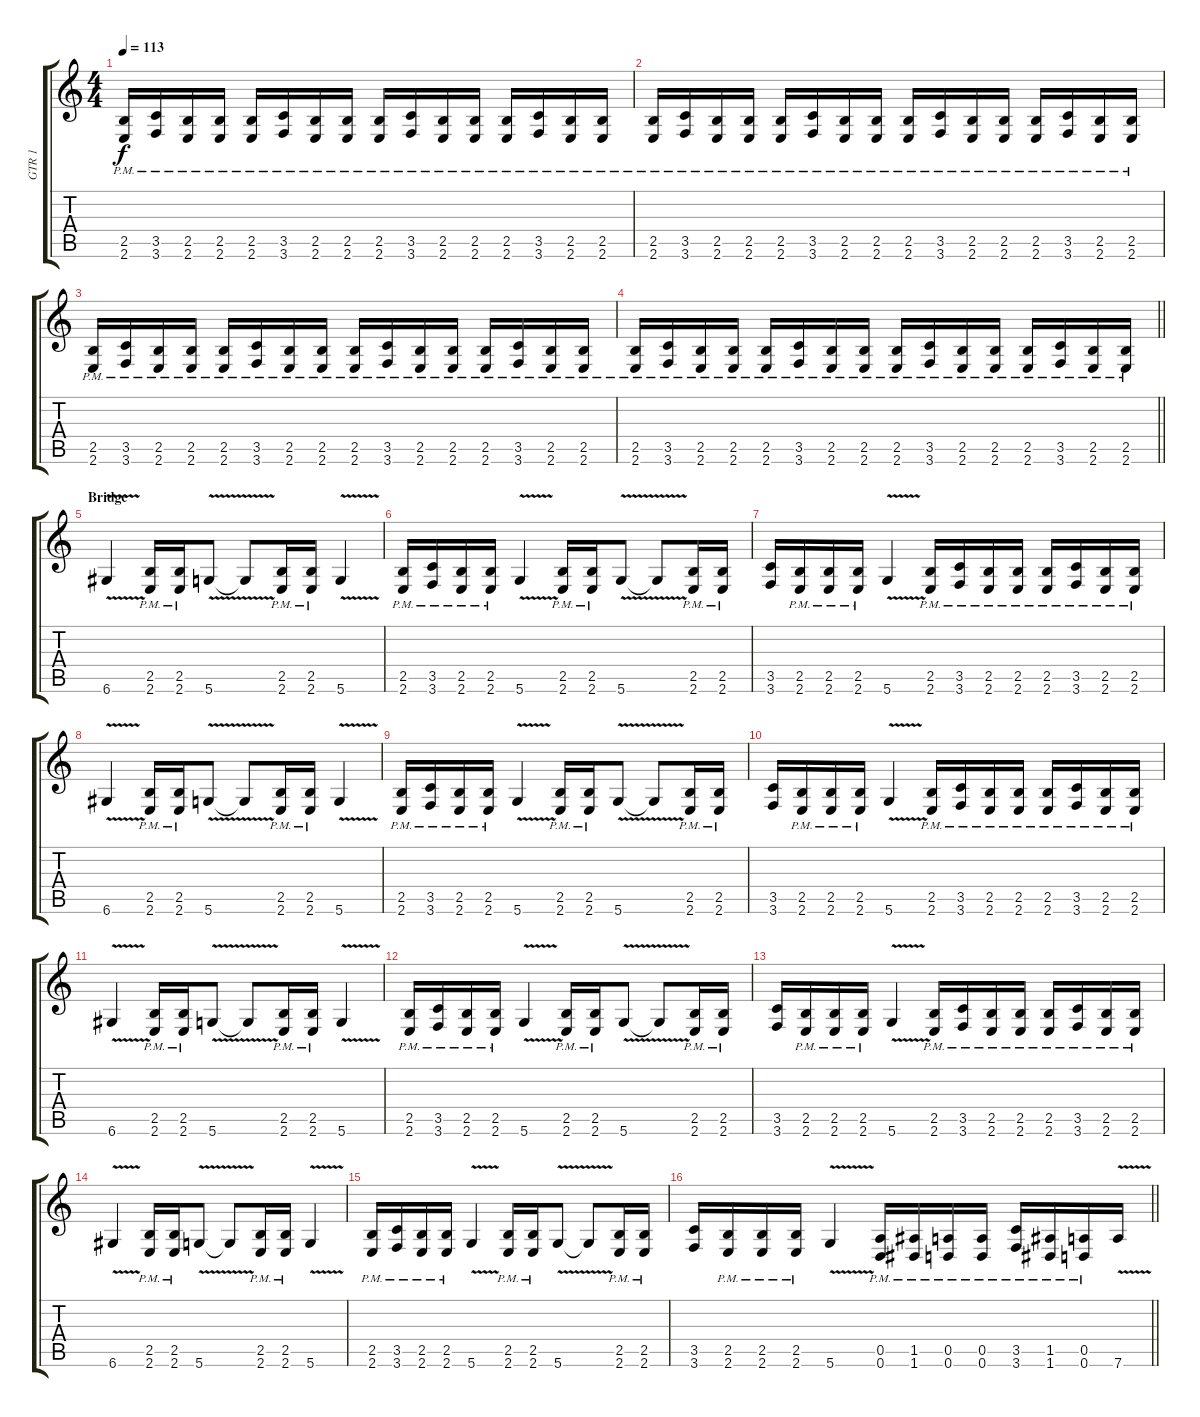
\track ("GTR 1" "GTR 1") {instrument distortionguitar}
\staff {score tabs}
\tuning (E4 B3 G3 D3 A2 D2) {hide}
\ts (4 4)
\tempo 113
\clef g2
\ks c
(2.5{pm} 2.6{pm}).16{dy f} (3.5{pm} 3.6{pm}).16 (2.5{pm} 2.6{pm}).16 (2.5{pm} 2.6{pm}).16 (2.5{pm} 2.6{pm}).16 (3.5{pm} 3.6{pm}).16 (2.5{pm} 2.6{pm}).16 (2.5{pm} 2.6{pm}).16 (2.5{pm} 2.6{pm}).16 (3.5{pm} 3.6{pm}).16 (2.5{pm} 2.6{pm}).16 (2.5{pm} 2.6{pm}).16 (2.5{pm} 2.6{pm}).16 (3.5{pm} 3.6{pm}).16 (2.5{pm} 2.6{pm}).16 (2.5{pm} 2.6{pm}).16 |
(2.5{pm} 2.6{pm}).16 (3.5{pm} 3.6{pm}).16 (2.5{pm} 2.6{pm}).16 (2.5{pm} 2.6{pm}).16 (2.5{pm} 2.6{pm}).16 (3.5{pm} 3.6{pm}).16 (2.5{pm} 2.6{pm}).16 (2.5{pm} 2.6{pm}).16 (2.5{pm} 2.6{pm}).16 (3.5{pm} 3.6{pm}).16 (2.5{pm} 2.6{pm}).16 (2.5{pm} 2.6{pm}).16 (2.5{pm} 2.6{pm}).16 (3.5{pm} 3.6{pm}).16 (2.5{pm} 2.6{pm}).16 (2.5{pm} 2.6{pm}).16 |
(2.5{pm} 2.6{pm}).16 (3.5{pm} 3.6{pm}).16 (2.5{pm} 2.6{pm}).16 (2.5{pm} 2.6{pm}).16 (2.5{pm} 2.6{pm}).16 (3.5{pm} 3.6{pm}).16 (2.5{pm} 2.6{pm}).16 (2.5{pm} 2.6{pm}).16 (2.5{pm} 2.6{pm}).16 (3.5{pm} 3.6{pm}).16 (2.5{pm} 2.6{pm}).16 (2.5{pm} 2.6{pm}).16 (2.5{pm} 2.6{pm}).16 (3.5{pm} 3.6{pm}).16 (2.5{pm} 2.6{pm}).16 (2.5{pm} 2.6{pm}).16 |
\barLineRight lightlight
(2.5{pm} 2.6{pm}).16 (3.5{pm} 3.6{pm}).16 (2.5{pm} 2.6{pm}).16 (2.5{pm} 2.6{pm}).16 (2.5{pm} 2.6{pm}).16 (3.5{pm} 3.6{pm}).16 (2.5{pm} 2.6{pm}).16 (2.5{pm} 2.6{pm}).16 (2.5{pm} 2.6{pm}).16 (3.5{pm} 3.6{pm}).16 (2.5{pm} 2.6{pm}).16 (2.5{pm} 2.6{pm}).16 (2.5{pm} 2.6{pm}).16 (3.5{pm} 3.6{pm}).16 (2.5{pm} 2.6{pm}).16 (2.5{pm} 2.6{pm}).16 |
\section ("" "Bridge")
6.6{v}.4 (2.5{pm} 2.6{pm}).16 (2.5{pm} 2.6{pm}).16 5.6{v}.8 5.6{t}.8 (2.5{pm} 2.6{pm}).16 (2.5{pm} 2.6{pm}).16 5.6{v}.4 |
(2.5{pm} 2.6{pm}).16 (3.5{pm} 3.6{pm}).16 (2.5{pm} 2.6{pm}).16 (2.5{pm} 2.6{pm}).16 5.6{v}.4 (2.5{pm} 2.6{pm}).16 (2.5{pm} 2.6{pm}).16 5.6{v}.8 5.6{t}.8 (2.5{pm} 2.6{pm}).16 (2.5{pm} 2.6{pm}).16 |
(3.5 3.6).16 (2.5{pm} 2.6{pm}).16 (2.5{pm} 2.6{pm}).16 (2.5{pm} 2.6{pm}).16 5.6{v}.4 (2.5{pm} 2.6{pm}).16 (3.5{pm} 3.6{pm}).16 (2.5{pm} 2.6{pm}).16 (2.5{pm} 2.6{pm}).16 (2.5{pm} 2.6{pm}).16 (3.5{pm} 3.6{pm}).16 (2.5{pm} 2.6{pm}).16 (2.5{pm} 2.6{pm}).16 |
6.6{v}.4 (2.5{pm} 2.6{pm}).16 (2.5{pm} 2.6{pm}).16 5.6{v}.8 5.6{t}.8 (2.5{pm} 2.6{pm}).16 (2.5{pm} 2.6{pm}).16 5.6{v}.4 |
(2.5{pm} 2.6{pm}).16 (3.5{pm} 3.6{pm}).16 (2.5{pm} 2.6{pm}).16 (2.5{pm} 2.6{pm}).16 5.6{v}.4 (2.5{pm} 2.6{pm}).16 (2.5{pm} 2.6{pm}).16 5.6{v}.8 5.6{t}.8 (2.5{pm} 2.6{pm}).16 (2.5{pm} 2.6{pm}).16 |
(3.5 3.6).16 (2.5{pm} 2.6{pm}).16 (2.5{pm} 2.6{pm}).16 (2.5{pm} 2.6{pm}).16 5.6{v}.4 (2.5{pm} 2.6{pm}).16 (3.5{pm} 3.6{pm}).16 (2.5{pm} 2.6{pm}).16 (2.5{pm} 2.6{pm}).16 (2.5{pm} 2.6{pm}).16 (3.5{pm} 3.6{pm}).16 (2.5{pm} 2.6{pm}).16 (2.5{pm} 2.6{pm}).16 |
6.6{v}.4 (2.5{pm} 2.6{pm}).16 (2.5{pm} 2.6{pm}).16 5.6{v}.8 5.6{t}.8 (2.5{pm} 2.6{pm}).16 (2.5{pm} 2.6{pm}).16 5.6{v}.4 |
(2.5{pm} 2.6{pm}).16 (3.5{pm} 3.6{pm}).16 (2.5{pm} 2.6{pm}).16 (2.5{pm} 2.6{pm}).16 5.6{v}.4 (2.5{pm} 2.6{pm}).16 (2.5{pm} 2.6{pm}).16 5.6{v}.8 5.6{t}.8 (2.5{pm} 2.6{pm}).16 (2.5{pm} 2.6{pm}).16 |
(3.5 3.6).16 (2.5{pm} 2.6{pm}).16 (2.5{pm} 2.6{pm}).16 (2.5{pm} 2.6{pm}).16 5.6{v}.4 (2.5{pm} 2.6{pm}).16 (3.5{pm} 3.6{pm}).16 (2.5{pm} 2.6{pm}).16 (2.5{pm} 2.6{pm}).16 (2.5{pm} 2.6{pm}).16 (3.5{pm} 3.6{pm}).16 (2.5{pm} 2.6{pm}).16 (2.5{pm} 2.6{pm}).16 |
6.6{v}.4 (2.5{pm} 2.6{pm}).16 (2.5{pm} 2.6{pm}).16 5.6{v}.8 5.6{t}.8 (2.5{pm} 2.6{pm}).16 (2.5{pm} 2.6{pm}).16 5.6{v}.4 |
(2.5{pm} 2.6{pm}).16 (3.5{pm} 3.6{pm}).16 (2.5{pm} 2.6{pm}).16 (2.5{pm} 2.6{pm}).16 5.6{v}.4 (2.5{pm} 2.6{pm}).16 (2.5{pm} 2.6{pm}).16 5.6{v}.8 5.6{t}.8 (2.5{pm} 2.6{pm}).16 (2.5{pm} 2.6{pm}).16 |
\barLineRight lightlight
(3.5 3.6).16 (2.5{pm} 2.6{pm}).16 (2.5{pm} 2.6{pm}).16 (2.5{pm} 2.6{pm}).16 5.6{v}.4 (0.5{pm} 0.6{pm}).16 (1.5{pm} 1.6{pm}).16 (0.5{pm} 0.6{pm}).16 (0.5{pm} 0.6{pm}).16 (3.5{pm} 3.6{pm}).16 (1.5{pm} 1.6{pm}).16 (0.5{pm} 0.6{pm}).16 7.6{v}.16
